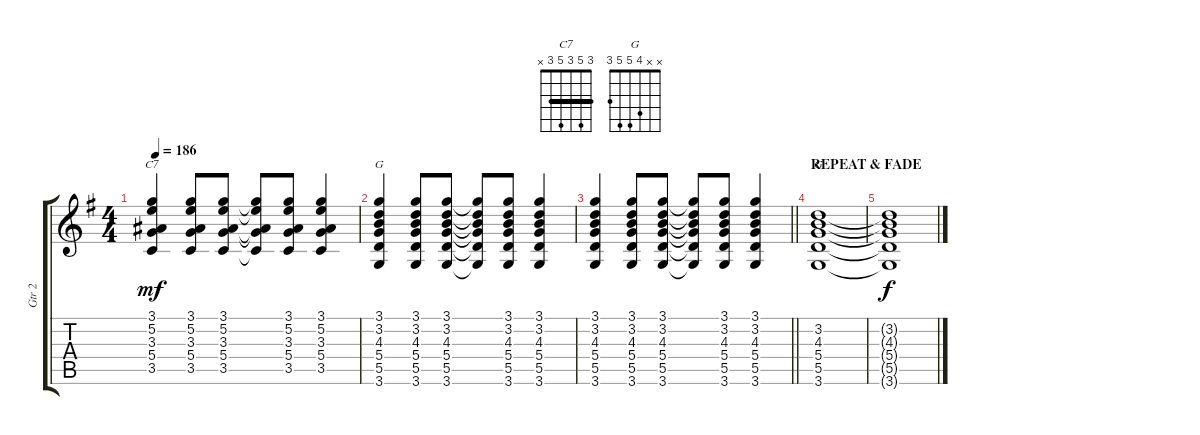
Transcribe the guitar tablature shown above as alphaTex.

\track ("Gtr 2" "Gtr 2") {instrument acousticguitarsteel}
\staff {score tabs}
\tuning (E4 B3 G3 D3 A2 E2) {hide}
\chord ("C7" 3 5 3 5 3 x) {barre 3}
\chord ("G" 3 3 4 5 5 3) {barre 3}
\chord ("G" x x 4 5 5 3)
\ts (4 4)
\tempo 186
\clef g2
\ks g
(3.1 5.2 3.3 5.4 3.5).4{ch "C7" dy mf} (3.1 5.2 3.3 5.4 3.5).8 (3.1 5.2 3.3 5.4 3.5).8 (3.1{t} 5.2{t} 3.3{t} 5.4{t} 3.5{t}).8 (3.1 5.2 3.3 5.4 3.5).8 (3.1 5.2 3.3 5.4 3.5).4 |
(3.1 3.2 4.3 5.4 5.5 3.6).4{ch "G"} (3.1 3.2 4.3 5.4 5.5 3.6).8 (3.1 3.2 4.3 5.4 5.5 3.6).8 (3.1{t} 3.2{t} 4.3{t} 5.4{t} 5.5{t} 3.6{t}).8 (3.1 3.2 4.3 5.4 5.5 3.6).8 (3.1 3.2 4.3 5.4 5.5 3.6).4 |
\barLineRight lightlight
(3.1 3.2 4.3 5.4 5.5 3.6).4 (3.1 3.2 4.3 5.4 5.5 3.6).8 (3.1 3.2 4.3 5.4 5.5 3.6).8 (3.1{t} 3.2{t} 4.3{t} 5.4{t} 5.5{t} 3.6{t}).8 (3.1 3.2 4.3 5.4 5.5 3.6).8 (3.1 3.2 4.3 5.4 5.5 3.6).4 |
\section ("" "REPEAT & FADE")
(3.2 4.3 5.4 5.5 3.6).1{ch "G"} |
(3.2{t} 4.3{t} 5.4{t} 5.5{t} 3.6{t}).1{dy f}
